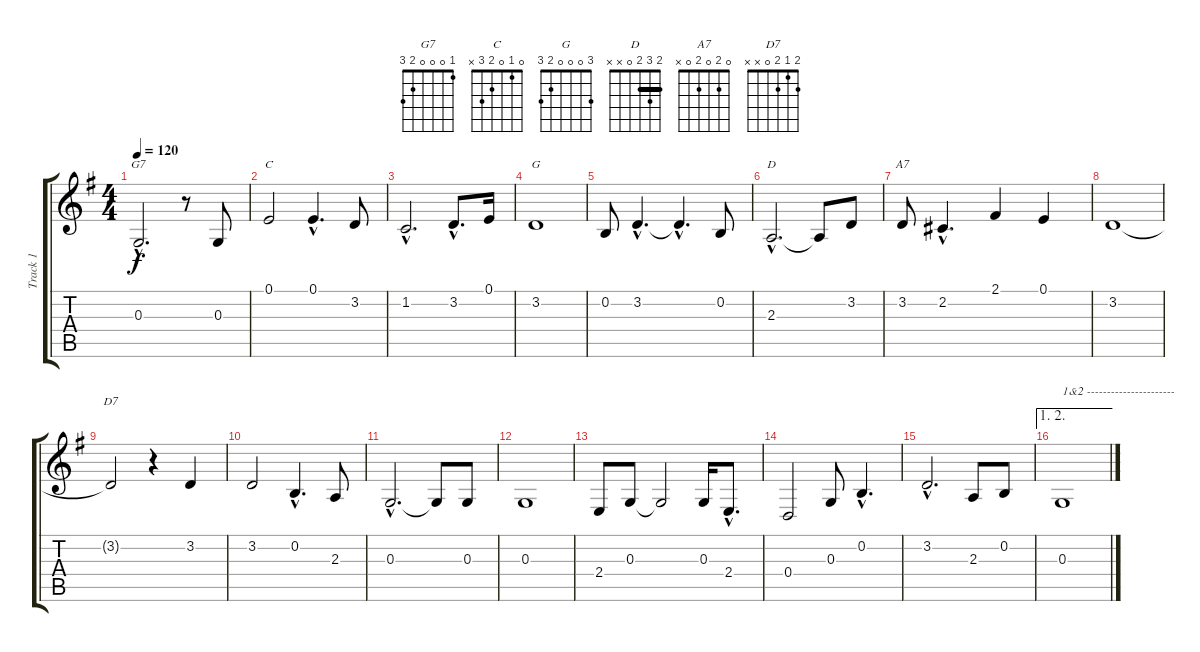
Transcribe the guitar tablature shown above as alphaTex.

\track ("Track 1" "Track 1") {instrument accordion}
\staff {score tabs}
\tuning (E4 B3 G3 D3 A2 E2) {hide}
\chord ("G7" 1 0 0 0 2 3)
\chord ("C" 0 1 0 2 3 x)
\chord ("G" 3 0 0 0 2 3)
\chord ("D" 2 3 2 0 x x) {barre 2}
\chord ("A7" 0 2 0 2 0 x)
\chord ("D7" 2 1 2 0 x x)
\ts (4 4)
\tempo 120
\clef g2
\ks g
0.3{hac t}.2{d ch "G7" dy f} r.8 0.3.8 |
0.1.2{ch "C"} 0.1{hac}.4{d} 3.2.8 |
1.2{hac}.2{d} 3.2{hac}.8{d} 0.1.16 |
3.2.1{ch "G"} |
0.2.8 3.2{hac}.4{d} 3.2{hac t}.4{d} 0.2.8 |
2.3{hac}.2{d ch "D"} 2.3{t}.8 3.2.8 |
3.2.8{ch "A7"} 2.2{hac}.4{d} 2.1.4 0.1.4 |
3.2.1 |
3.2{t}.2{ch "D7"} r.4 3.2.4 |
3.2.2 0.2{hac}.4{d} 2.3.8 |
0.3{hac}.2{d} 0.3{t}.8 0.3.8 |
0.3.1 |
2.4.8 0.3.8 0.3{t}.2 0.3.16 2.4{hac}.8{d} |
0.4.2 0.3.8 0.2{hac}.4{d} |
3.2{hac}.2{d} 2.3.8 0.2.8 |
\ae (1 2)
0.3.1{txt "1&2 ----------------------"}
